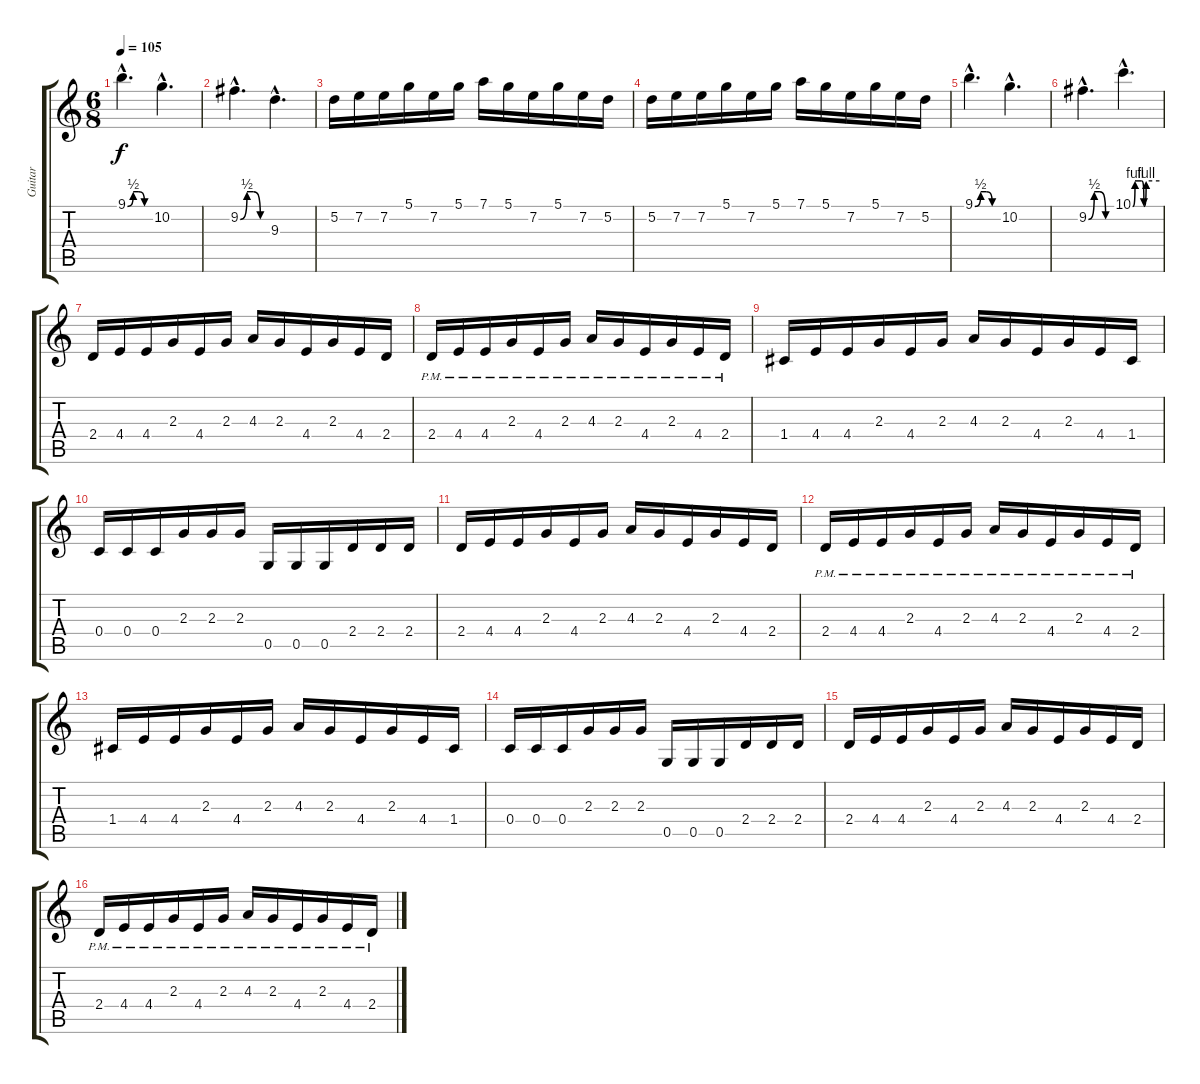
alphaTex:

\track ("Guitar" "Guitar") {instrument distortionguitar}
\staff {score tabs}
\tuning (D4 A3 F3 C3 G2 D2) {hide}
\ts (6 8)
\tempo 105
\clef g2
\ks c
9.1{be (custom 0 0 15 2 30 2 45 0 60 0) hac}.4{d dy f} 10.2{hac}.4{d} |
9.2{be (custom 0 0 15 2 30 2 45 0 60 0) hac}.4{d} 9.3{hac}.4{d} |
5.2.16 7.2.16 7.2.16 5.1.16 7.2.16 5.1.16 7.1.16 5.1.16 7.2.16 5.1.16 7.2.16 5.2.16 |
5.2.16 7.2.16 7.2.16 5.1.16 7.2.16 5.1.16 7.1.16 5.1.16 7.2.16 5.1.16 7.2.16 5.2.16 |
9.1{be (custom 0 0 15 2 30 2 45 0 60 0) hac}.4{d} 10.2{hac}.4{d} |
9.2{be (custom 0 0 15 2 30 2 45 0 60 0) hac}.4{d} 10.1{be (custom 0 0 5 4 20 4 25 0 30 4 60 4) hac}.4{d} |
2.4.16 4.4.16 4.4.16 2.3.16 4.4.16 2.3.16 4.3.16 2.3.16 4.4.16 2.3.16 4.4.16 2.4.16 |
2.4{pm}.16 4.4{pm}.16 4.4{pm}.16 2.3{pm}.16 4.4{pm}.16 2.3{pm}.16 4.3{pm}.16 2.3{pm}.16 4.4{pm}.16 2.3{pm}.16 4.4{pm}.16 2.4{pm}.16 |
1.4.16 4.4.16 4.4.16 2.3.16 4.4.16 2.3.16 4.3.16 2.3.16 4.4.16 2.3.16 4.4.16 1.4.16 |
0.4.16 0.4.16 0.4.16 2.3.16 2.3.16 2.3.16 0.5.16 0.5.16 0.5.16 2.4.16 2.4.16 2.4.16 |
2.4.16 4.4.16 4.4.16 2.3.16 4.4.16 2.3.16 4.3.16 2.3.16 4.4.16 2.3.16 4.4.16 2.4.16 |
2.4{pm}.16 4.4{pm}.16 4.4{pm}.16 2.3{pm}.16 4.4{pm}.16 2.3{pm}.16 4.3{pm}.16 2.3{pm}.16 4.4{pm}.16 2.3{pm}.16 4.4{pm}.16 2.4{pm}.16 |
1.4.16 4.4.16 4.4.16 2.3.16 4.4.16 2.3.16 4.3.16 2.3.16 4.4.16 2.3.16 4.4.16 1.4.16 |
0.4.16 0.4.16 0.4.16 2.3.16 2.3.16 2.3.16 0.5.16 0.5.16 0.5.16 2.4.16 2.4.16 2.4.16 |
2.4.16 4.4.16 4.4.16 2.3.16 4.4.16 2.3.16 4.3.16 2.3.16 4.4.16 2.3.16 4.4.16 2.4.16 |
2.4{pm}.16 4.4{pm}.16 4.4{pm}.16 2.3{pm}.16 4.4{pm}.16 2.3{pm}.16 4.3{pm}.16 2.3{pm}.16 4.4{pm}.16 2.3{pm}.16 4.4{pm}.16 2.4{pm}.16
